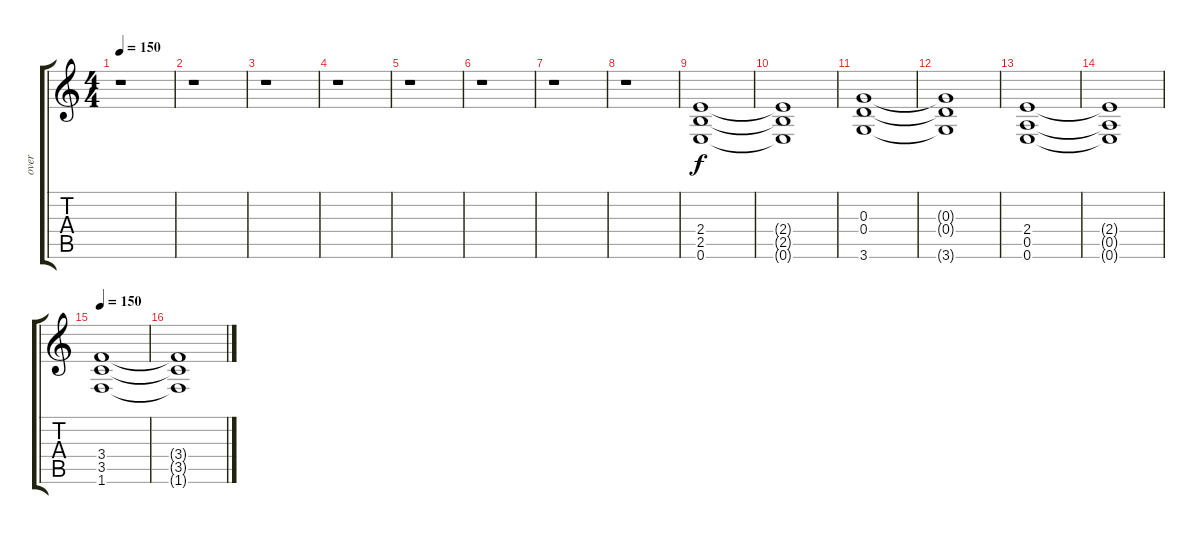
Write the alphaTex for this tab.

\track ("over" "over") {instrument overdrivenguitar}
\staff {score tabs}
\tuning (E4 B3 G3 D3 A2 E2) {hide}
\ts (4 4)
\tempo 150
\clef g2
\ks c
r.1{dy f} |
r.1 |
r.1 |
r.1 |
r.1 |
r.1 |
r.1 |
r.1 |
(2.4 2.5 0.6).1 |
(2.4{t} 2.5{t} 0.6{t}).1 |
(0.3 0.4 3.6).1 |
(0.3{t} 0.4{t} 3.6{t}).1 |
(2.4 0.5 0.6).1 |
(2.4{t} 0.5{t} 0.6{t}).1 |
\tempo 150
(3.4 3.5 1.6).1 |
(3.4{t} 3.5{t} 1.6{t}).1
